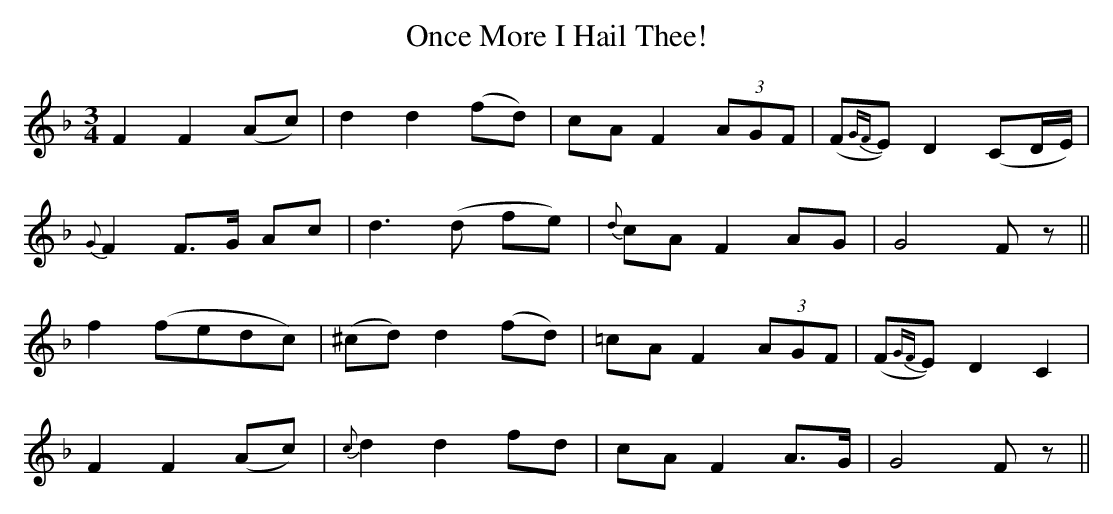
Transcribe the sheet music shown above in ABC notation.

X:1
T: Once More I Hail Thee!
M: 3/4
L: 1/8
K: F
F2 F2 (Ac) | d2 d2 (fd) | cA F2 (3AGF | (F{GF}E) D2 (CD/2E/2) |
{G}F2 F>G Ac | d3 (d fe) | {d}cA F2 AG | G4 F z ||
f2 (fedc) | (^cd) d2 (fd) | =cA F2 (3AGF | (F{GF}E) D2 C2  |
F2 F2 (Ac) | {c}d2 d2 fd | cA F2 A>G | G4 F z ||
